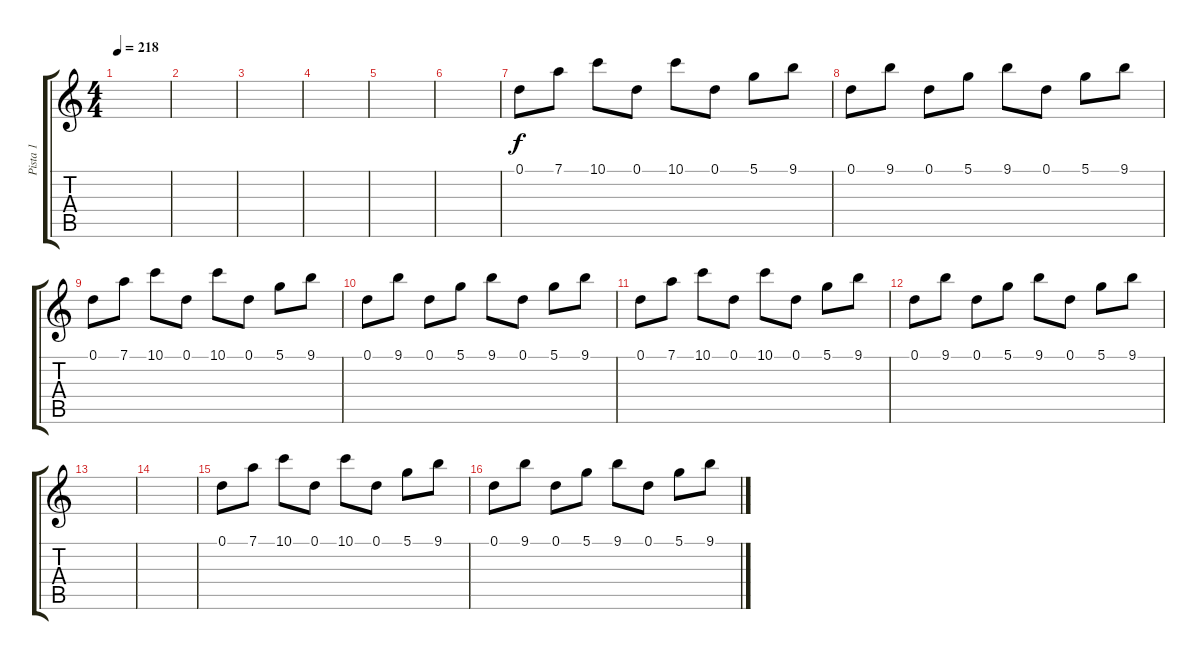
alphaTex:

\track ("Pista 1" "Pista 1") {instrument distortionguitar}
\staff {score tabs}
\tuning (D4 A3 F3 C3 G2 D2) {hide}
\ts (4 4)
\tempo 218
\clef g2
\ks c
|
|
|
|
|
|
0.1.8 7.1.8 10.1.8 0.1.8 10.1.8 0.1.8 5.1.8 9.1.8 |
0.1.8 9.1.8 0.1.8 5.1.8 9.1.8 0.1.8 5.1.8 9.1.8 |
0.1.8 7.1.8 10.1.8 0.1.8 10.1.8 0.1.8 5.1.8 9.1.8 |
0.1.8 9.1.8 0.1.8 5.1.8 9.1.8 0.1.8 5.1.8 9.1.8 |
0.1.8 7.1.8 10.1.8 0.1.8 10.1.8 0.1.8 5.1.8 9.1.8 |
0.1.8 9.1.8 0.1.8 5.1.8 9.1.8 0.1.8 5.1.8 9.1.8 |
|
|
0.1.8 7.1.8 10.1.8 0.1.8 10.1.8 0.1.8 5.1.8 9.1.8 |
0.1.8 9.1.8 0.1.8 5.1.8 9.1.8 0.1.8 5.1.8 9.1.8
